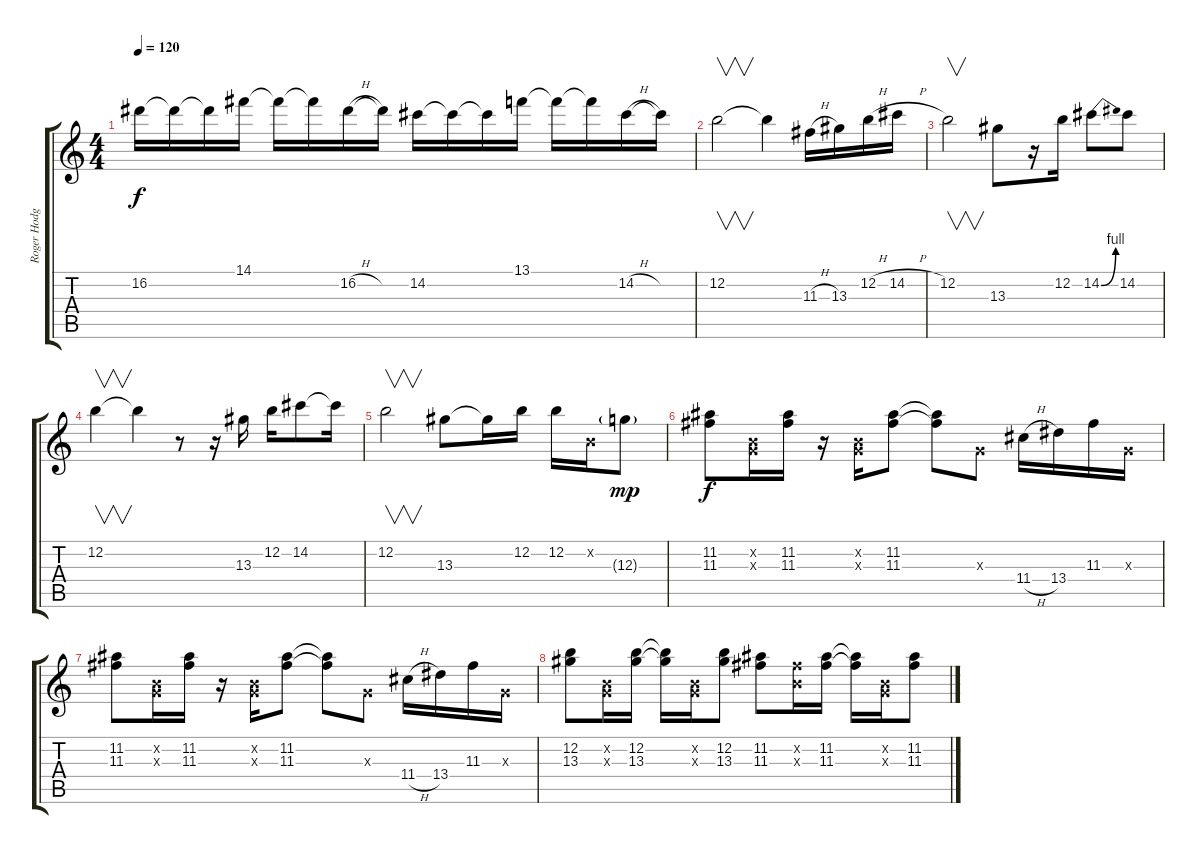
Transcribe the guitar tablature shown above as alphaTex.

\track ("Roger Hodgson (guitar)" "Roger Hodg") {instrument overdrivenguitar}
\staff {score tabs}
\tuning (E4 B3 G3 D3 A2 E2) {hide}
\ts (4 4)
\tempo 120
\clef g2
\ks c
16.2.16{dy f} 16.2{t}.16 16.2{t}.16 14.1.16 14.1{t}.16 14.1{t}.16 16.2{h}.16 16.2{t}.16 14.2.16 14.2{t}.16 14.2{t}.16 13.1.16 13.1{t}.16 13.1{t}.16 14.2{h}.16 14.2{t}.16 |
12.2.2{v} 12.2{t}.4 11.3{h}.16 13.3.16 12.2{h}.16 14.2{h}.16 |
12.2.2{v} 13.3.8 r.16 12.2.16 14.2{be (bend 0 0 60 4)}.8 14.2.8 |
12.2.4{v} 12.2{t}.4 r.8 r.16 13.3.16 12.2.16 14.2.8 14.2{t}.16 |
12.2.2{v} 13.3.8 13.3{t}.16 12.2.16 12.2.16 0.2{x}.16 12.3{g}.8{dy mp} |
(11.2 11.3).8{dy f volume 11} (0.2{x} 0.3{x}).16 (11.2 11.3).16 r.16 (0.2{x} 0.3{x}).16 (11.2 11.3).8 (11.2{t} 11.3{t}).8 0.3{x}.8 11.4{h}.16 13.4.16 11.3.16 0.3{x}.16 |
(11.2 11.3).8 (0.2{x} 0.3{x}).16 (11.2 11.3).16 r.16 (0.2{x} 0.3{x}).16 (11.2 11.3).8 (11.2{t} 11.3{t}).8 0.3{x}.8 11.4{h}.16 13.4.16 11.3.16 0.3{x}.16 |
(12.2 13.3).8{volume 9} (0.2{x} 0.3{x}).16 (12.2 13.3).16 (12.2{t} 13.3{t}).16 (0.2{x} 0.3{x}).16 (12.2 13.3).8 (11.2 11.3).8 (0.2{x} 11.3{x}).16 (11.2 11.3).16 (11.2{t} 11.3{t}).16 (0.2{x} 0.3{x}).16 (11.2 11.3).8
